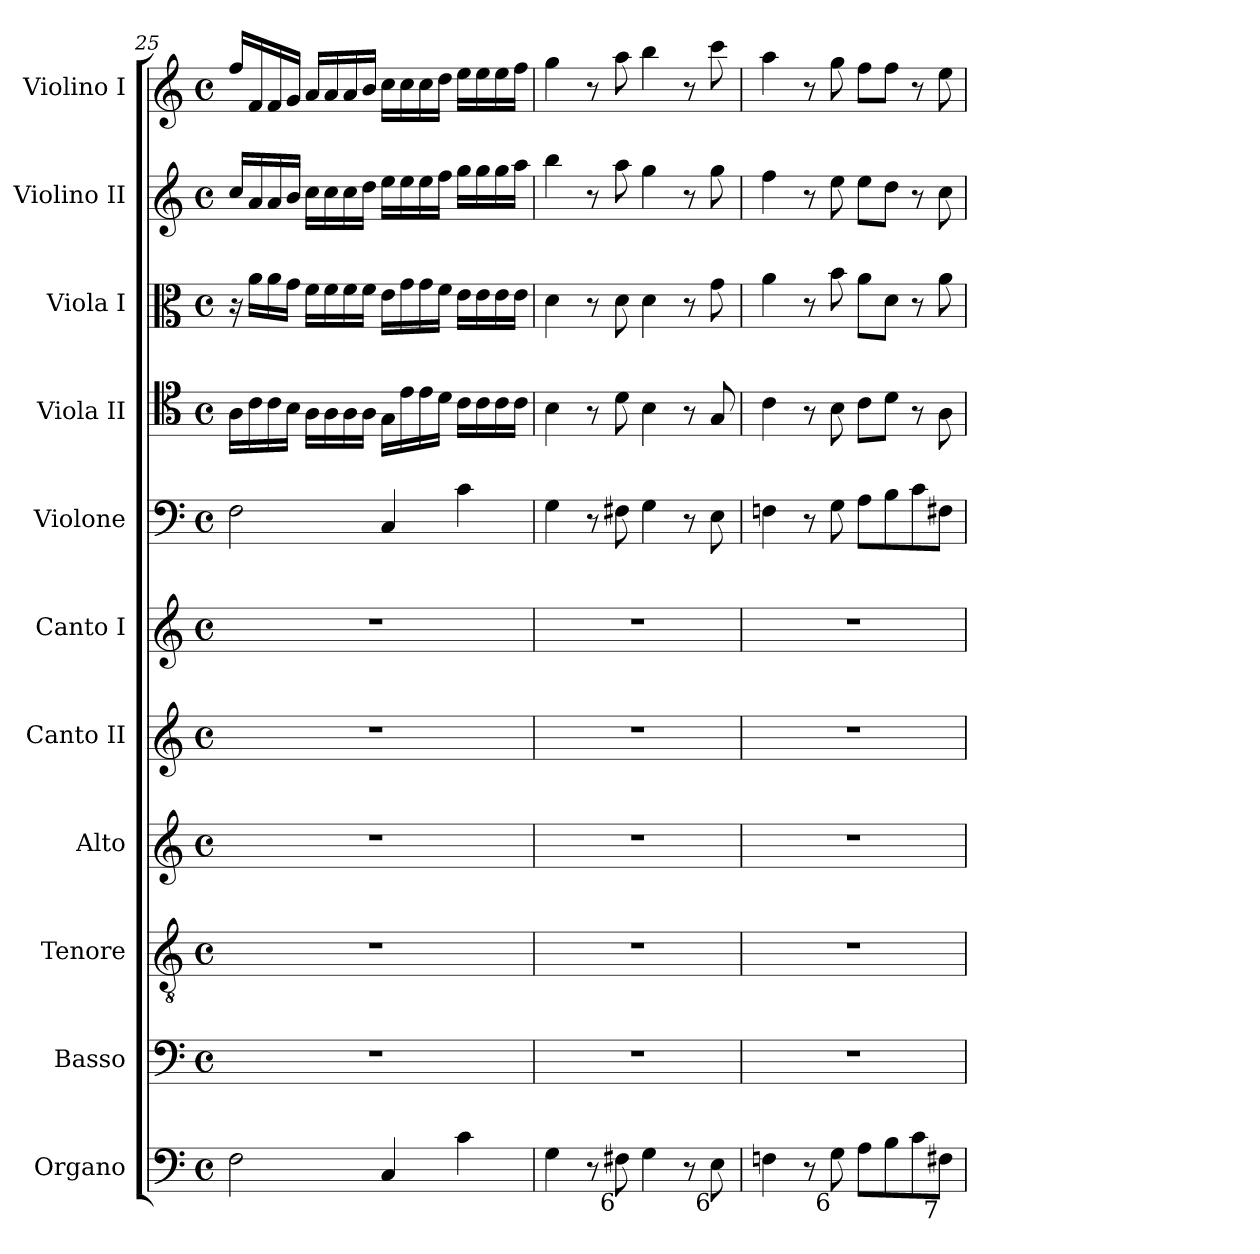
**kern	**kern	**kern	**kern	**kern	**kern	**kern	**kern	**kern	**kern	**kern
*part11	*part10	*part9	*part8	*part7	*part6	*part5	*part4	*part3	*part2	*part1
*staff11	*staff10	*staff9	*staff8	*staff7	*staff6	*staff5	*staff4	*staff3	*staff2	*staff1
*I"Organo	*I"Basso	*I"Tenore	*I"Alto	*I"Canto II	*I"Canto I	*I"Violone	*I"Viola II	*I"Viola I	*I"Violino II	*I"Violino I
*I'Org.	*I'B.	*I'T.	*I'A.	*I'C. II	*I'C. I	*I'Vne.	*I'Vla. II	*I'Vla. I	*I'Vl. II	*I'Vl. I
*clefF4	*clefF4	*clefGv2	*clefG2	*clefG2	*clefG2	*clefF4	*clefC4	*clefC3	*clefG2	*clefG2
*	*	*ITrd7c12	*	*	*	*	*	*	*	*
*k[]	*k[]	*k[]	*k[]	*k[]	*k[]	*k[]	*k[]	*k[]	*k[]	*k[]
*C:	*C:	*C:	*C:	*C:	*C:	*C:	*C:	*C:	*C:	*C:
*M4/4	*M4/4	*M4/4	*M4/4	*M4/4	*M4/4	*M4/4	*M4/4	*M4/4	*M4/4	*M4/4
*met(c)	*met(c)	*met(c)	*met(c)	*met(c)	*met(c)	*met(c)	*met(c)	*met(c)	*met(c)	*met(c)
=25	=25	=25	=25	=25	=25	=25	=25	=25	=25	=25
2Fi\	1r	1r	1r	1r	1r	2Fi\	16Ai\LL	16r	16cci/LL	16ffi/LL
.	.	.	.	.	.	.	16ci\	16ai\LL	16ai/	16fi/
.	.	.	.	.	.	.	16ci\	16ai\	16ai/	16fi/
.	.	.	.	.	.	.	16Bi\JJ	16gi\JJ	16bi/JJ	16gi/JJ
.	.	.	.	.	.	.	16Ai\LL	16fi\LL	16cci\LL	16ai/LL
.	.	.	.	.	.	.	16Ai\	16fi\	16cci\	16ai/
.	.	.	.	.	.	.	16Ai\	16fi\	16cci\	16ai/
.	.	.	.	.	.	.	16Ai\JJ	16fi\JJ	16ddi\JJ	16bi/JJ
4Ci/	.	.	.	.	.	4Ci/	16Gi\LL	16ei\LL	16eei\LL	16cci\LL
.	.	.	.	.	.	.	16ei\	16gi\	16eei\	16cci\
.	.	.	.	.	.	.	16ei\	16gi\	16eei\	16cci\
.	.	.	.	.	.	.	16di\JJ	16fi\JJ	16ffi\JJ	16ddi\JJ
4ci\	.	.	.	.	.	4ci\	16ci\LL	16ei\LL	16ggi\LL	16eei\LL
.	.	.	.	.	.	.	16ci\	16ei\	16ggi\	16eei\
.	.	.	.	.	.	.	16ci\	16ei\	16ggi\	16eei\
.	.	.	.	.	.	.	16ci\JJ	16ei\JJ	16aai\JJ	16ffi\JJ
=26	=26	=26	=26	=26	=26	=26	=26	=26	=26	=26
4Gi\	1r	1r	1r	1r	1r	4Gi\	4Bi\	4di\	4bbi\	4ggi\
8r	.	.	.	.	.	8r	8r	8r	8r	8r
!LO:TX:b:rj:t=6	!	!	!	!	!	!	!	!	!	!
8F#Xi\	.	.	.	.	.	8F#Xi\	8di\	8di\	8aai\	8aai\
4Gi\	.	.	.	.	.	4Gi\	4Bi\	4di\	4ggi\	4bbi\
8r	.	.	.	.	.	8r	8r	8r	8r	8r
!LO:TX:b:rj:t=6	!	!	!	!	!	!	!	!	!	!
8Ei\	.	.	.	.	.	8Ei\	8Gi/	8gi\	8ggi\	8ccci\
=27	=27	=27	=27	=27	=27	=27	=27	=27	=27	=27
4Fni\	1r	1r	1r	1r	1r	4Fni\	4ci\	4ai\	4ffi\	4aai\
8r	.	.	.	.	.	8r	8r	8r	8r	8r
!LO:TX:b:rj:t=6	!	!	!	!	!	!	!	!	!	!
8Gi\	.	.	.	.	.	8Gi\	8Bi\	8bi\	8eei\	8ggi\
8Ai\L	.	.	.	.	.	8Ai\L	8ci\L	8ai\L	8eei\L	8ffi\L
8Bi\	.	.	.	.	.	8Bi\	8di\J	8di\J	8ddi\J	8ffi\J
8ci\	.	.	.	.	.	8ci\	8r	8r	8r	8r
!LO:TX:b:rj:t=7	!	!	!	!	!	!	!	!	!	!
8F#Xi\J	.	.	.	.	.	8F#Xi\J	8Ai\	8ai\	8cci\	8eei\
=	=	=	=	=	=	=	=	=	=	=
*-	*-	*-	*-	*-	*-	*-	*-	*-	*-	*-
